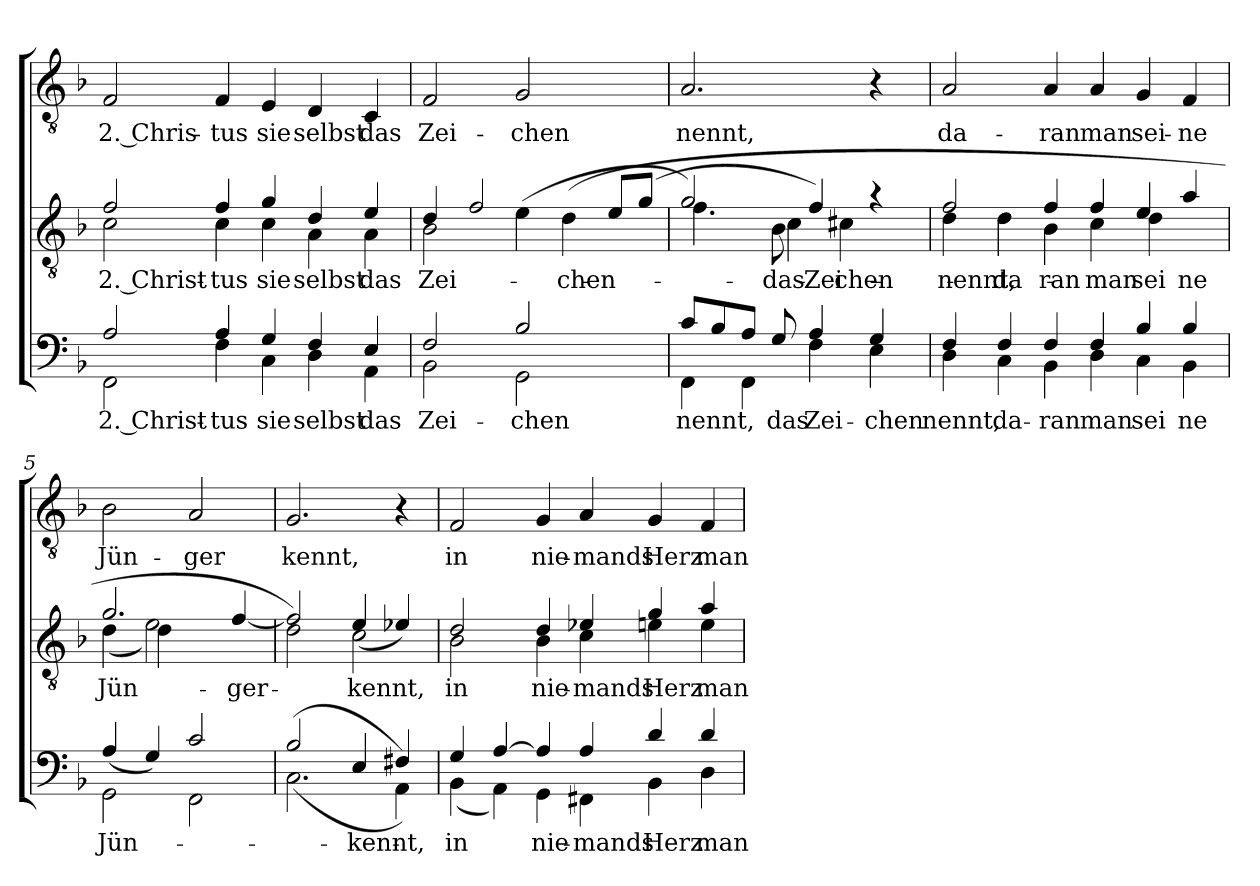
**kern	**text	**kern	**text	**kern	**text
*part3	*part3	*part2	*part2	*part1	*part1
*staff3	*staff3	*staff2	*staff2	*staff1	*staff1
*clefF4	*	*clefGv2	*	*clefGv2	*
*k[b-]	*	*k[b-]	*	*k[b-]	*
*F:	*	*F:	*	*F:	*
=1	=1	=1	=1	=1	=1
!	!LO:LY:a:rj	!	!LO:LY:b:rj	!	!LO:LY:b:rj
*^	*	*^	*	*	*
2A/	2FF\	2. Christ-	2f/	2c\	2. Christ-	2F/	2. Chris-
!	!	!LO:LY:a	!	!	!LO:LY:b	!	!LO:LY:b
4A/	4F\	-tus	4f/	4c\	-tus	4F/	-tus
!	!	!LO:LY:a	!	!	!LO:LY:b	!	!LO:LY:b
4G/	4C\	sie	4g/	4c\	sie	4E/	sie
!	!	!LO:LY:a	!	!	!LO:LY:b	!	!LO:LY:b
4F/	4D\	selbst	4d/	4A\	selbst	4D/	selbst
!	!	!LO:LY:a	!	!	!LO:LY:b	!	!LO:LY:b
4E/	4AA\	das	4e/	4A\	das	4C/	das
=2	=2	=2	=2	=2	=2	=2	=2
!	!	!LO:LY:a	!	!	!LO:LY:b	!	!LO:LY:b
2BB-\	2F/	Zei-	2B-\	4d/	Zei-	2F/	Zei-
.	.	.	.	2f/	.	.	.
!	!	!LO:LY:a	!	!	!	!	!LO:LY:b
2GG\	2B-/	-chen	(4e\	.	.	2G/	-chen
!	!	!	!	!	!LO:LY:b	!	!
.	.	.	2ryy	(>4d\	-chen	.	.
4ryy	4ryy	.	.	8e/L	.	4ryy	.
.	.	.	.	(8g/J	.	.	.
=3	=3	=3	=3	=3	=3	=3	=3
!	!	!LO:LY:a	!	!	!LO:LY:b	!	!LO:LY:b
*	*	*	*^	*^	*	*	*
4FF\	8c/L	nennt,	2g/)	4.f\	4.ryy	2ryy	.	2.A/	nennt,
.	8B-/	.	.	.	.	.	.	.	.
4FF\	8A/J	.	.	.	.	.	.	.	.
!	!	!LO:LY:a	!	!	!	!	!LO:LY:b	!	!
.	8G/	das	.	8B-\	4c\	.	das	.	.
!	!	!LO:LY:a	!	!	!	!	!LO:LY:b	!	!
4F\	4A/	Zei-	2ryy	4f/)	.	8ryy	Zei-	.	.
!	!	!	!	!	!	!	!LO:LY:b	!	!
.	.	.	.	.	8ryy	4c#X\	-chen	.	.
!	!	!LO:LY:a	!	!	!	!	!	!	!
4E\	4G/	-chen	.	4ryy	4ra	.	.	4r	.
.	.	.	.	.	.	8ryy	.	.	.
!!LO:LB:g=z
=4	=4	=4	=4	=4	=4	=4	=4	=4	=4
!	!	!LO:LY:a	!	!	!	!	!LO:LY:b	!	!LO:LY:b
*	*	*	*	*	*v	*v	*	*	*
4F/	4D\	nennt,	2f/	4d\	4ryy	nennt,	2A/	da-
!	!	!LO:LY:a	!	!	!	!LO:LY:b	!	!
4F/	4C\	da-	.	4d\	4d\	da-	.	.
!	!	!LO:LY:a	!	!	!	!LO:LY:b	!	!LO:LY:b
4F/	4BB-\	-ran	4B-\	4f/	4ryy	-ran	4A/	-ran
!	!	!LO:LY:a	!	!	!	!LO:LY:b	!	!LO:LY:b
4F/	4D\	man	4ryy	4c\	4f/	man	4A/	man
!	!	!LO:LY:a	!	!	!	!LO:LY:b	!	!LO:LY:b
4B-/	4C\	sei	4e/	4ryy	4d\	sei	4G/	sei-
!	!	!LO:LY:a	!	!	!	!LO:LY:b	!	!LO:LY:b
4B-/	4BB-\	ne	4ryy	4a/	4ryy	ne	4F/	-ne
=5	=5	=5	=5	=5	=5	=5	=5	=5
!	!	!LO:LY:a	!	!	!	!LO:LY:b	!	!LO:LY:b
2GG\	(4A/	Jün-	2.g/	(<4d\	4ryy	Jün-	2B-\	Jün-
.	4G/)	.	.	2e\)	(<4d\	.	.	.
!	!	!	!	!	!	!	!	!LO:LY:b
2FF\	2c/	.	.	.	2ryy	.	2A/	-ger
!	!	!	!	!	!	!LO:LY:b	!	!
.	.	.	4ryy	[>4f/	.	-ger	.	.
*	*	*	*	*v	*v	*	*	*
=6	=6	=6	=6	=6	=6	=6	=6
!	!	!	!	!	!	!	!LO:LY:b
(<2.C\	(2B-/	.	2d\)	2f/]	.	2.G/	kennt,
!	!	!LO:LY:a	!	!	!LO:LY:b	!	!
.	4E/	-kennt,	2c\	(4e/	kennt,	.	.
4AA\)	4F#X/)	.	.	4e-X/)	.	4r	.
=7	=7	=7	=7	=7	=7	=7	=7
!	!	!LO:LY:a	!	!	!LO:LY:b	!	!LO:LY:b
4G/	(<4BB-\	in	2d/	2B-\	in	2F/	in
[>4A/	4AA\)	.	.	.	.	.	.
!	!	!LO:LY:a	!	!	!LO:LY:b	!	!LO:LY:b
4A/]	4GG\	nie-	4d/	4B-\	nie-	4G/	nie-
!	!	!LO:LY:a	!	!	!LO:LY:b	!	!LO:LY:b
4A/	4FF#X\	-mands	4e-X/	4c\	-mands	4A/	-mands
!	!	!LO:LY:a	!	!	!LO:LY:b	!	!LO:LY:b
4d/	4BB-\	Herz	4g/	4en\	Herz	4G/	Herz
!	!	!LO:LY:a	!	!	!LO:LY:b	!	!LO:LY:b
4d/	4D\	man	4a/	4e\	man	4F/	man
*v	*v	*	*	*	*	*	*
*	*	*v	*v	*	*	*
=	=	=	=	=	=
*-	*-	*-	*-	*-	*-
